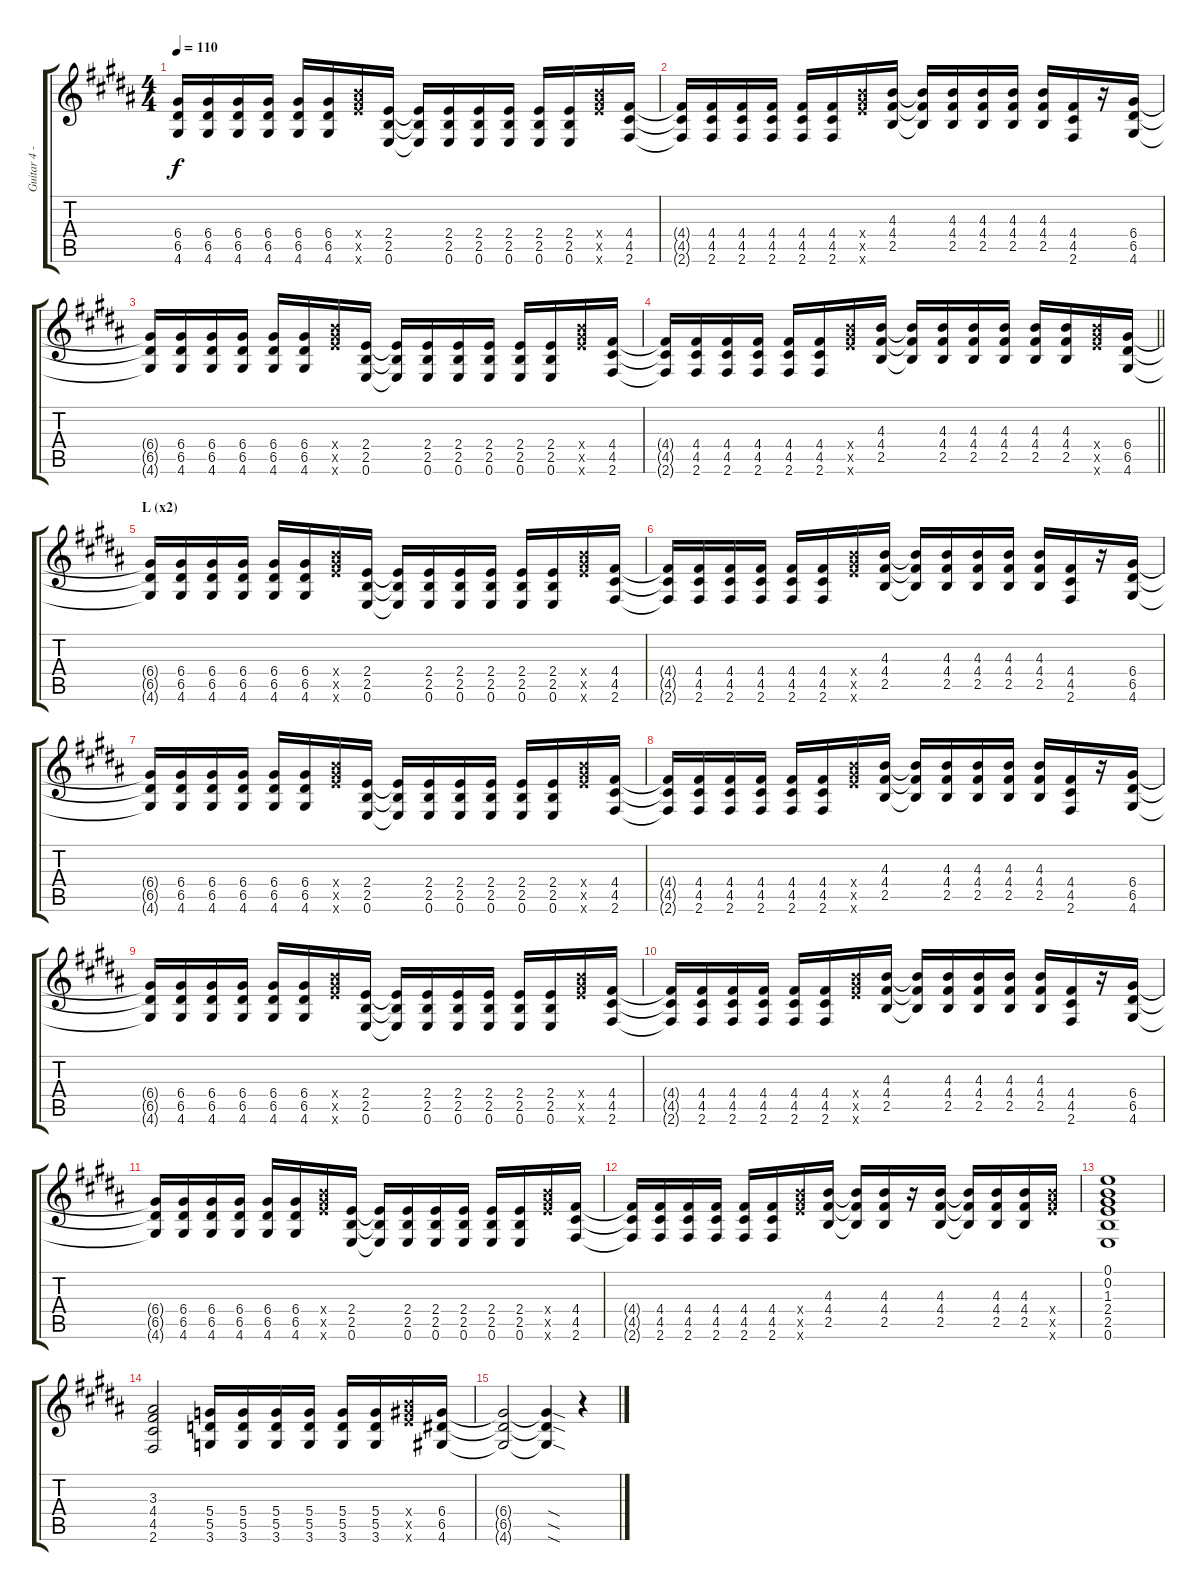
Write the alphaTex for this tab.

\track ("Guitar 4 - Aoi" "Guitar 4 -") {instrument distortionguitar}
\staff {score tabs}
\tuning (E4 B3 G3 D3 A2 E2) {hide}
\ts (4 4)
\tempo 110
\clef g2
\ks b
(6.4{t} 6.5{t} 4.6{t}).16{dy f} (6.4 6.5 4.6).16 (6.4 6.5 4.6).16 (6.4 6.5 4.6).16 (6.4 6.5 4.6).16 (6.4 6.5 4.6).16 (9.4{x} 11.5{x} 12.6{x}).16 (2.4 2.5 0.6).16 (2.4{t} 2.5{t} 0.6{t}).16 (2.4 2.5 0.6).16 (2.4 2.5 0.6).16 (2.4 2.5 0.6).16 (2.4 2.5 0.6).16 (2.4 2.5 0.6).16 (9.4{x} 11.5{x} 12.6{x}).16 (4.4 4.5 2.6).16 |
(4.4{t} 4.5{t} 2.6{t}).16 (4.4 4.5 2.6).16 (4.4 4.5 2.6).16 (4.4 4.5 2.6).16 (4.4 4.5 2.6).16 (4.4 4.5 2.6).16 (9.4{x} 11.5{x} 12.6{x}).16 (4.3 4.4 2.5).16 (4.3{t} 4.4{t} 2.5{t}).16 (4.3 4.4 2.5).16 (4.3 4.4 2.5).16 (4.3 4.4 2.5).16 (4.3 4.4 2.5).16 (4.4 4.5 2.6).16 r.16 (6.4 6.5 4.6).16 |
(6.4{t} 6.5{t} 4.6{t}).16 (6.4 6.5 4.6).16 (6.4 6.5 4.6).16 (6.4 6.5 4.6).16 (6.4 6.5 4.6).16 (6.4 6.5 4.6).16 (9.4{x} 11.5{x} 12.6{x}).16 (2.4 2.5 0.6).16 (2.4{t} 2.5{t} 0.6{t}).16 (2.4 2.5 0.6).16 (2.4 2.5 0.6).16 (2.4 2.5 0.6).16 (2.4 2.5 0.6).16 (2.4 2.5 0.6).16 (9.4{x} 11.5{x} 12.6{x}).16 (4.4 4.5 2.6).16 |
\barLineRight lightlight
(4.4{t} 4.5{t} 2.6{t}).16 (4.4 4.5 2.6).16 (4.4 4.5 2.6).16 (4.4 4.5 2.6).16 (4.4 4.5 2.6).16 (4.4 4.5 2.6).16 (9.4{x} 11.5{x} 12.6{x}).16 (4.3 4.4 2.5).16 (4.3{t} 4.4{t} 2.5{t}).16 (4.3 4.4 2.5).16 (4.3 4.4 2.5).16 (4.3 4.4 2.5).16 (4.3 4.4 2.5).16 (4.3 4.4 2.5).16 (9.4{x} 11.5{x} 12.6{x}).16 (6.4 6.5 4.6).16 |
\section ("" "L (x2)")
(6.4{t} 6.5{t} 4.6{t}).16 (6.4 6.5 4.6).16 (6.4 6.5 4.6).16 (6.4 6.5 4.6).16 (6.4 6.5 4.6).16 (6.4 6.5 4.6).16 (9.4{x} 11.5{x} 12.6{x}).16 (2.4 2.5 0.6).16 (2.4{t} 2.5{t} 0.6{t}).16 (2.4 2.5 0.6).16 (2.4 2.5 0.6).16 (2.4 2.5 0.6).16 (2.4 2.5 0.6).16 (2.4 2.5 0.6).16 (9.4{x} 11.5{x} 12.6{x}).16 (4.4 4.5 2.6).16 |
(4.4{t} 4.5{t} 2.6{t}).16 (4.4 4.5 2.6).16 (4.4 4.5 2.6).16 (4.4 4.5 2.6).16 (4.4 4.5 2.6).16 (4.4 4.5 2.6).16 (9.4{x} 11.5{x} 12.6{x}).16 (4.3 4.4 2.5).16 (4.3{t} 4.4{t} 2.5{t}).16 (4.3 4.4 2.5).16 (4.3 4.4 2.5).16 (4.3 4.4 2.5).16 (4.3 4.4 2.5).16 (4.4 4.5 2.6).16 r.16 (6.4 6.5 4.6).16 |
(6.4{t} 6.5{t} 4.6{t}).16 (6.4 6.5 4.6).16 (6.4 6.5 4.6).16 (6.4 6.5 4.6).16 (6.4 6.5 4.6).16 (6.4 6.5 4.6).16 (9.4{x} 11.5{x} 12.6{x}).16 (2.4 2.5 0.6).16 (2.4{t} 2.5{t} 0.6{t}).16 (2.4 2.5 0.6).16 (2.4 2.5 0.6).16 (2.4 2.5 0.6).16 (2.4 2.5 0.6).16 (2.4 2.5 0.6).16 (9.4{x} 11.5{x} 12.6{x}).16 (4.4 4.5 2.6).16 |
(4.4{t} 4.5{t} 2.6{t}).16 (4.4 4.5 2.6).16 (4.4 4.5 2.6).16 (4.4 4.5 2.6).16 (4.4 4.5 2.6).16 (4.4 4.5 2.6).16 (9.4{x} 11.5{x} 12.6{x}).16 (4.3 4.4 2.5).16 (4.3{t} 4.4{t} 2.5{t}).16 (4.3 4.4 2.5).16 (4.3 4.4 2.5).16 (4.3 4.4 2.5).16 (4.3 4.4 2.5).16 (4.4 4.5 2.6).16 r.16 (6.4 6.5 4.6).16 |
(6.4{t} 6.5{t} 4.6{t}).16 (6.4 6.5 4.6).16 (6.4 6.5 4.6).16 (6.4 6.5 4.6).16 (6.4 6.5 4.6).16 (6.4 6.5 4.6).16 (9.4{x} 11.5{x} 12.6{x}).16 (2.4 2.5 0.6).16 (2.4{t} 2.5{t} 0.6{t}).16 (2.4 2.5 0.6).16 (2.4 2.5 0.6).16 (2.4 2.5 0.6).16 (2.4 2.5 0.6).16 (2.4 2.5 0.6).16 (9.4{x} 11.5{x} 12.6{x}).16 (4.4 4.5 2.6).16 |
(4.4{t} 4.5{t} 2.6{t}).16 (4.4 4.5 2.6).16 (4.4 4.5 2.6).16 (4.4 4.5 2.6).16 (4.4 4.5 2.6).16 (4.4 4.5 2.6).16 (9.4{x} 11.5{x} 12.6{x}).16 (4.3 4.4 2.5).16 (4.3{t} 4.4{t} 2.5{t}).16 (4.3 4.4 2.5).16 (4.3 4.4 2.5).16 (4.3 4.4 2.5).16 (4.3 4.4 2.5).16 (4.4 4.5 2.6).16 r.16 (6.4 6.5 4.6).16 |
(6.4{t} 6.5{t} 4.6{t}).16 (6.4 6.5 4.6).16 (6.4 6.5 4.6).16 (6.4 6.5 4.6).16 (6.4 6.5 4.6).16 (6.4 6.5 4.6).16 (9.4{x} 11.5{x} 12.6{x}).16 (2.4 2.5 0.6).16 (2.4{t} 2.5{t} 0.6{t}).16 (2.4 2.5 0.6).16 (2.4 2.5 0.6).16 (2.4 2.5 0.6).16 (2.4 2.5 0.6).16 (2.4 2.5 0.6).16 (9.4{x} 11.5{x} 12.6{x}).16 (4.4 4.5 2.6).16 |
(4.4{t} 4.5{t} 2.6{t}).16 (4.4 4.5 2.6).16 (4.4 4.5 2.6).16 (4.4 4.5 2.6).16 (4.4 4.5 2.6).16 (4.4 4.5 2.6).16 (9.4{x} 11.5{x} 12.6{x}).16 (4.3 4.4 2.5).16 (4.3{t} 4.4{t} 2.5{t}).16 (4.3 4.4 2.5).16 r.16 (4.3 4.4 2.5).16 (4.3{t} 4.4{t} 2.5{t}).16 (4.3 4.4 2.5).16 (4.3 4.4 2.5).16 (9.4{x} 11.5{x} 12.6{x}).16 |
(0.1 0.2 1.3 2.4 2.5 0.6).1 |
(3.3 4.4 4.5 2.6).2 (5.4 5.5 3.6).16 (5.4 5.5 3.6).16 (5.4 5.5 3.6).16 (5.4 5.5 3.6).16 (5.4 5.5 3.6).16 (5.4 5.5 3.6).16 (9.4{x} 11.5{x} 12.6{x}).16 (6.4 6.5 4.6).16 |
(6.4{t} 6.5{t} 4.6{t}).2 (6.4{sod t} 6.5{sod t} 4.6{sod t}).4 r.4
